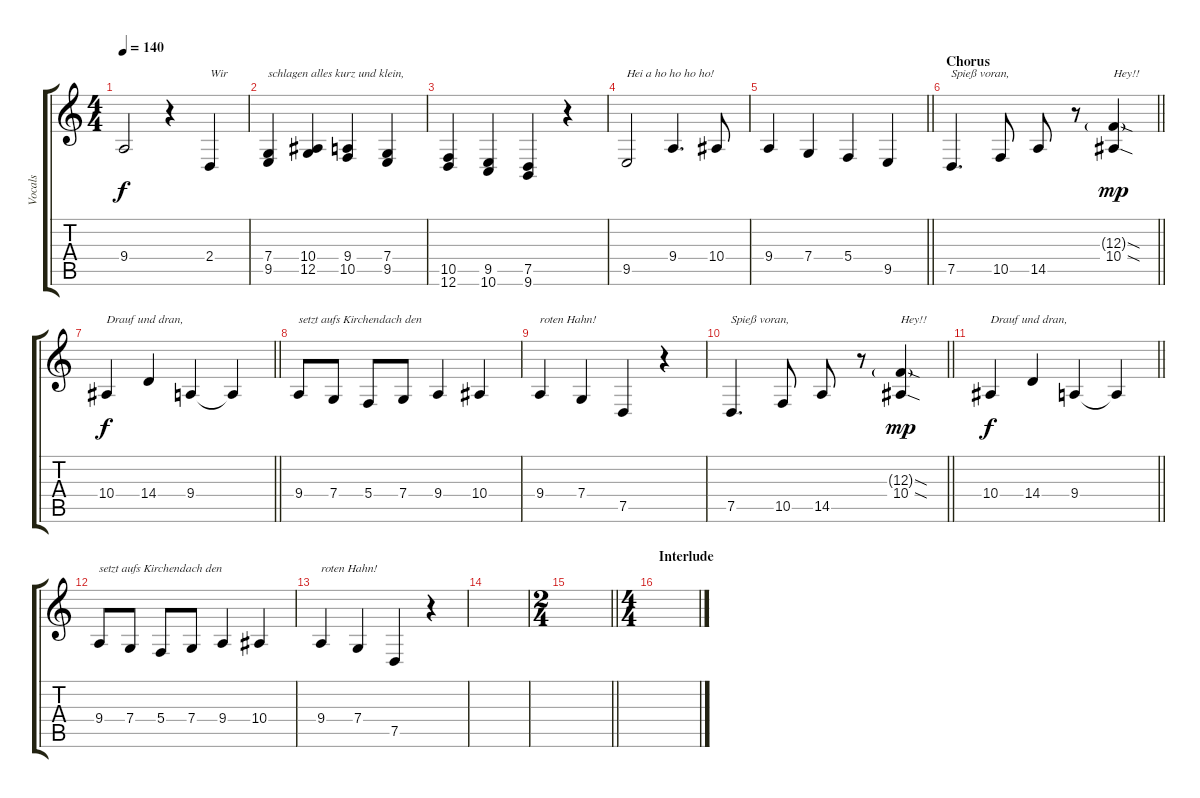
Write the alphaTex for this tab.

\track ("Vocals" "Vocals") {mute instrument tenorsax}
\staff {score tabs}
\tuning (D4 A3 F3 C3 G2 D2) {hide}
\ts (4 4)
\tempo 140
\clef g2
\ks c
9.4.2{dy f} r.4 2.4.4{txt "Wir "} |
(7.4 9.5).4{txt "schlagen alles kurz und klein,"} (10.4 12.5).4 (9.4 10.5).4 (7.4 9.5).4 |
(10.5 12.6).4 (9.5 10.6).4 (7.5 9.6).4 r.4 |
9.5.2{txt "Hei a ho ho ho ho! "} 9.4.4{d} 10.4.8 |
\barLineRight lightlight
9.4.4 7.4.4 5.4.4 9.5.4 |
\section ("" "Chorus")
\barLineRight lightlight
7.5.4{d txt "Spieß voran,"} 10.5.8 14.5.8 r.8 (12.3{sod g} 10.4{sod}).4{txt "Hey!!" dy mp} |
\barLineRight lightlight
10.4.4{txt "Drauf und dran, " dy f} 14.4.4 9.4.4 9.4{t}.4 |
9.4.8{txt "setzt aufs Kirchendach den"} 7.4.8 5.4.8 7.4.8 9.4.4 10.4.4 |
9.4.4{txt "roten Hahn!"} 7.4.4 7.5.4 r.4 |
\barLineRight lightlight
7.5.4{d txt "Spieß voran,"} 10.5.8 14.5.8 r.8 (12.3{sod g} 10.4{sod}).4{txt "Hey!!" dy mp} |
\barLineRight lightlight
10.4.4{txt "Drauf und dran, " dy f} 14.4.4 9.4.4 9.4{t}.4 |
9.4.8{txt "setzt aufs Kirchendach den"} 7.4.8 5.4.8 7.4.8 9.4.4 10.4.4 |
9.4.4{txt "roten Hahn!"} 7.4.4 7.5.4 r.4 |
|
\ts (2 4)
\barLineRight lightlight
|
\ts (4 4)
\section ("" "Interlude")
